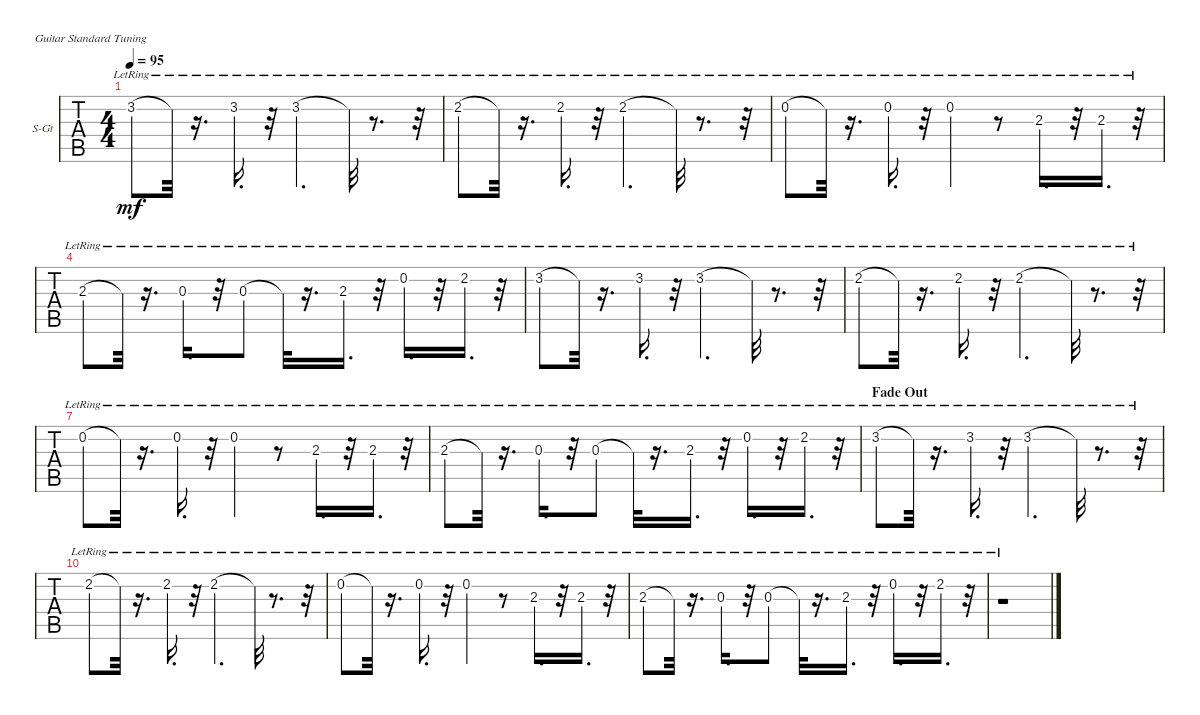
\bracketExtendMode nobrackets
\firstSystemTrackNameOrientation horizontal
\otherSystemsTrackNameOrientation horizontal
\defaultBarNumberDisplay FirstOfSystem
\track ("Synth 2" "S-Gt") {instrument stringensemble1}
\staff {tabs}
\tuning (E4 B3 G3 D3 A2 E2)
\displaytranspose 12
\ts (4 4)
\tempo 95
\clef g2
\scale
0.217342
\ks c
3.2{lr}.8{dy mf} 3.2{lr t}.32 r.16{d} 3.2{lr}.16{d} r.32 3.2{lr}.4{d} 3.2{lr t}.32 r.8{d} r.32 |
\scale
0.217342 2.2{lr}.8 2.2{lr t}.32 r.16{d} 2.2{lr}.16{d} r.32 2.2{lr}.4{d} 2.2{lr t}.32 r.8{d} r.32 |
\scale
0.26464 0.2{lr}.8 0.2{lr t}.32 r.16{d} 0.2{lr}.16{d} r.32 0.2{lr}.4 r.8 2.3{lr}.16{d} r.32 2.3{lr}.16{d} r.32 |
\scale
0.300676 2.3{lr}.8 2.3{lr t}.32 r.16{d} 0.3{lr}.16{d} r.32 0.3{lr}.8 0.3{lr t}.32 r.16{d} 2.3{lr}.16{d} r.32 0.2{lr}.16{d} r.32 2.2{lr}.16{d} r.32 |
\scale
0.217342 3.2{lr}.8 3.2{lr t}.32 r.16{d} 3.2{lr}.16{d} r.32 3.2{lr}.4{d} 3.2{lr t}.32 r.8{d} r.32 |
\scale
0.217342 2.2{lr}.8 2.2{lr t}.32 r.16{d} 2.2{lr}.16{d} r.32 2.2{lr}.4{d} 2.2{lr t}.32 r.8{d} r.32 |
\scale
0.26464 0.2{lr}.8 0.2{lr t}.32 r.16{d} 0.2{lr}.16{d} r.32 0.2{lr}.4 r.8 2.3{lr}.16{d} r.32 2.3{lr}.16{d} r.32 |
\scale
0.300676 2.3{lr}.8 2.3{lr t}.32 r.16{d} 0.3{lr}.16{d} r.32 0.3{lr}.8 0.3{lr t}.32 r.16{d} 2.3{lr}.16{d} r.32 0.2{lr}.16{d} r.32 2.2{lr}.16{d} r.32 |
\section ("" "Fade Out")
\scale
0.217342 3.2{lr}.8 3.2{lr t}.32 r.16{d} 3.2{lr}.16{d} r.32 3.2{lr}.4{d} 3.2{lr t}.32 r.8{d} r.32 |
\scale
0.217342 2.2{lr}.8 2.2{lr t}.32 r.16{d} 2.2{lr}.16{d} r.32 2.2{lr}.4{d} 2.2{lr t}.32 r.8{d} r.32 |
\scale
0.26464 0.2{lr}.8 0.2{lr t}.32 r.16{d} 0.2{lr}.16{d} r.32 0.2{lr}.4 r.8 2.3{lr}.16{d} r.32 2.3{lr}.16{d} r.32 |
\scale
0.300676 2.3{lr}.8 2.3{lr t}.32 r.16{d} 0.3{lr}.16{d} r.32 0.3{lr}.8 0.3{lr t}.32 r.16{d} 2.3{lr}.16{d} r.32 0.2{lr}.16{d} r.32 2.2{lr}.16{d} r.32 |
\scale
0.333333 r.1
